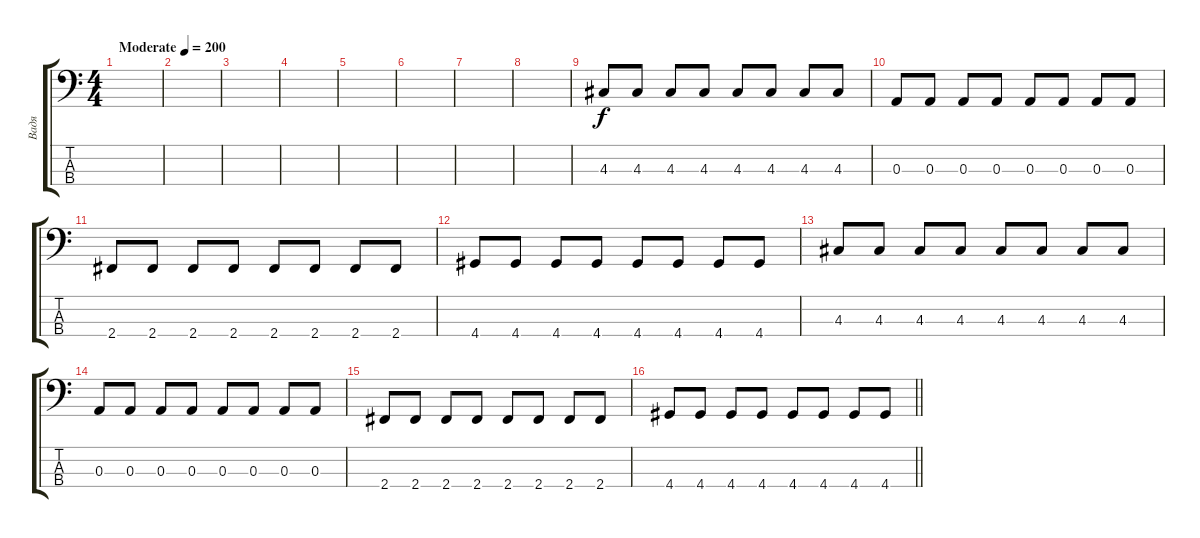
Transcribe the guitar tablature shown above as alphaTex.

\track ("Вадя" "Вадя") {instrument electricbassfinger}
\staff {score tabs}
\tuning (G2 D2 A1 E1) {hide}
\ts (4 4)
\tempo (200 "Moderate")
\clef f4
\ks c
|
|
|
|
|
|
|
|
4.3.8 4.3.8 4.3.8 4.3.8 4.3.8 4.3.8 4.3.8 4.3.8 |
0.3.8 0.3.8 0.3.8 0.3.8 0.3.8 0.3.8 0.3.8 0.3.8 |
2.4.8 2.4.8 2.4.8 2.4.8 2.4.8 2.4.8 2.4.8 2.4.8 |
4.4.8 4.4.8 4.4.8 4.4.8 4.4.8 4.4.8 4.4.8 4.4.8 |
4.3.8 4.3.8 4.3.8 4.3.8 4.3.8 4.3.8 4.3.8 4.3.8 |
0.3.8 0.3.8 0.3.8 0.3.8 0.3.8 0.3.8 0.3.8 0.3.8 |
2.4.8 2.4.8 2.4.8 2.4.8 2.4.8 2.4.8 2.4.8 2.4.8 |
\barLineRight lightlight
4.4.8 4.4.8 4.4.8 4.4.8 4.4.8 4.4.8 4.4.8 4.4.8
